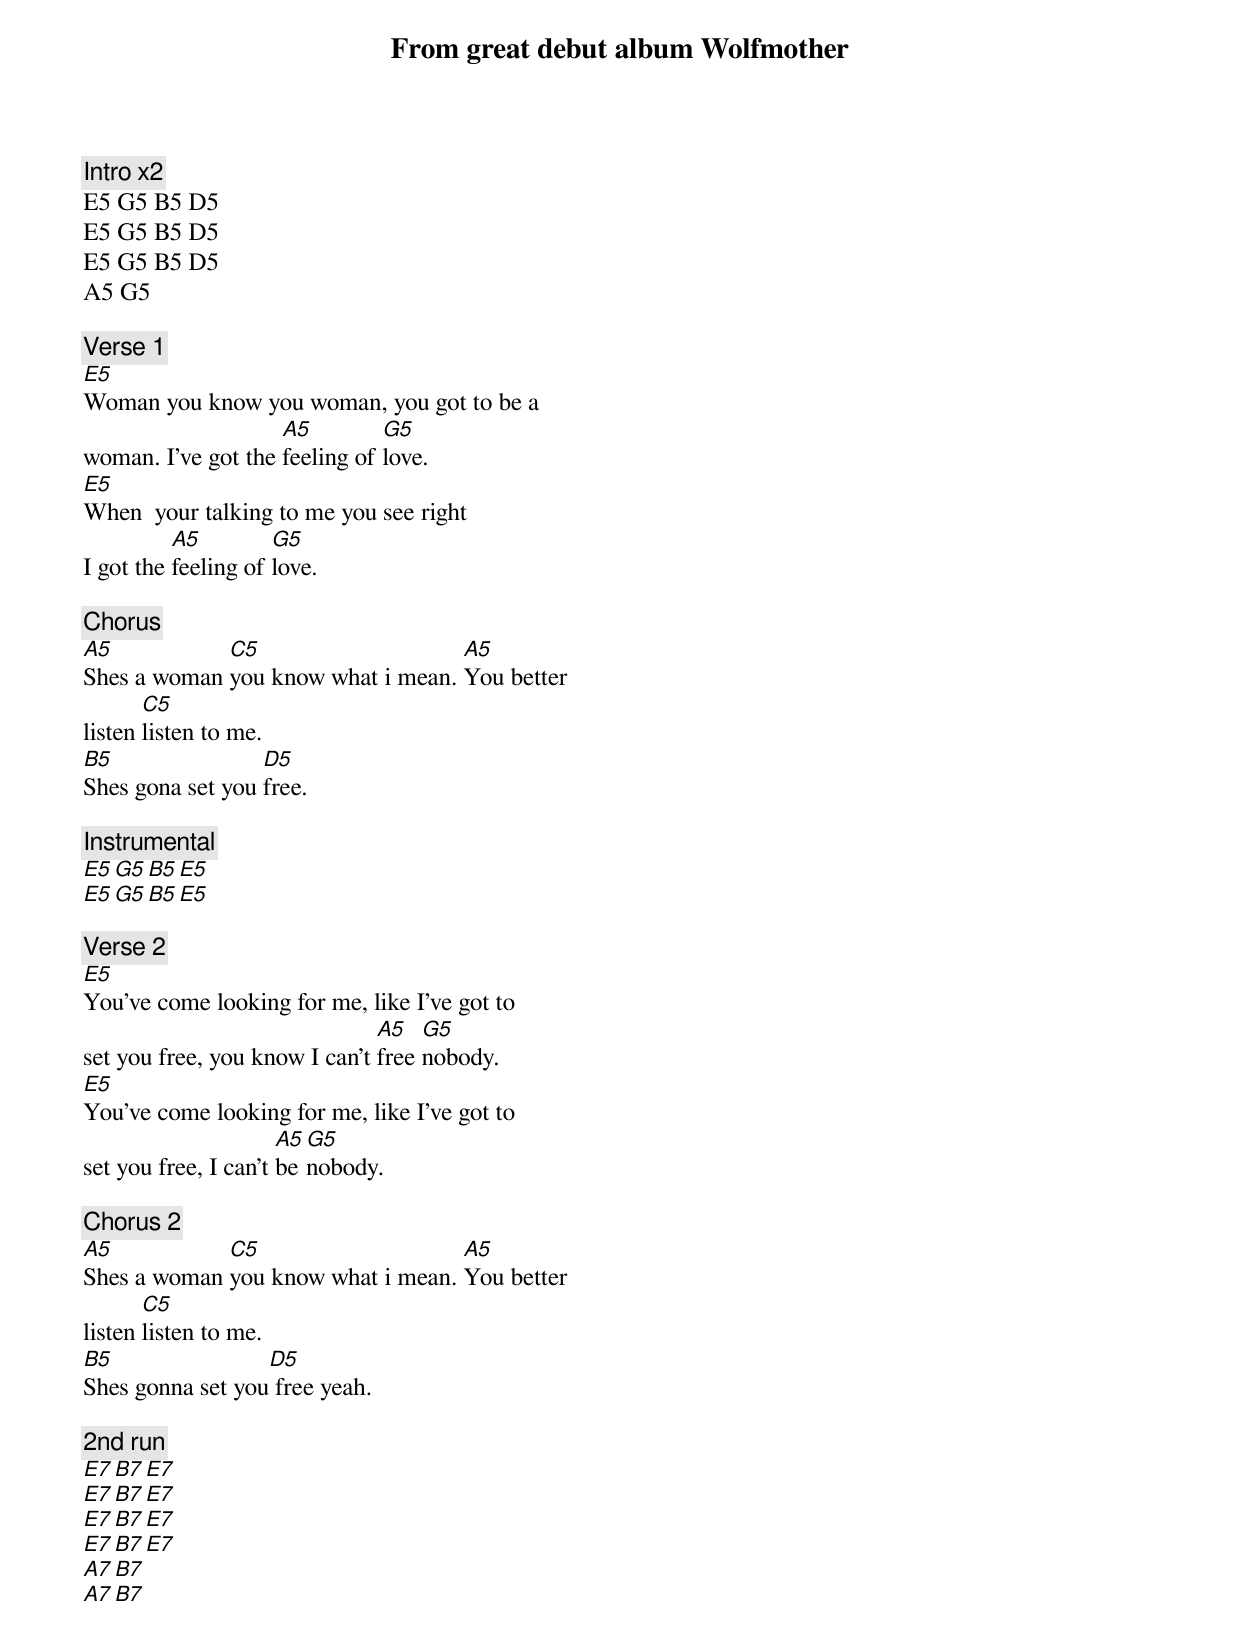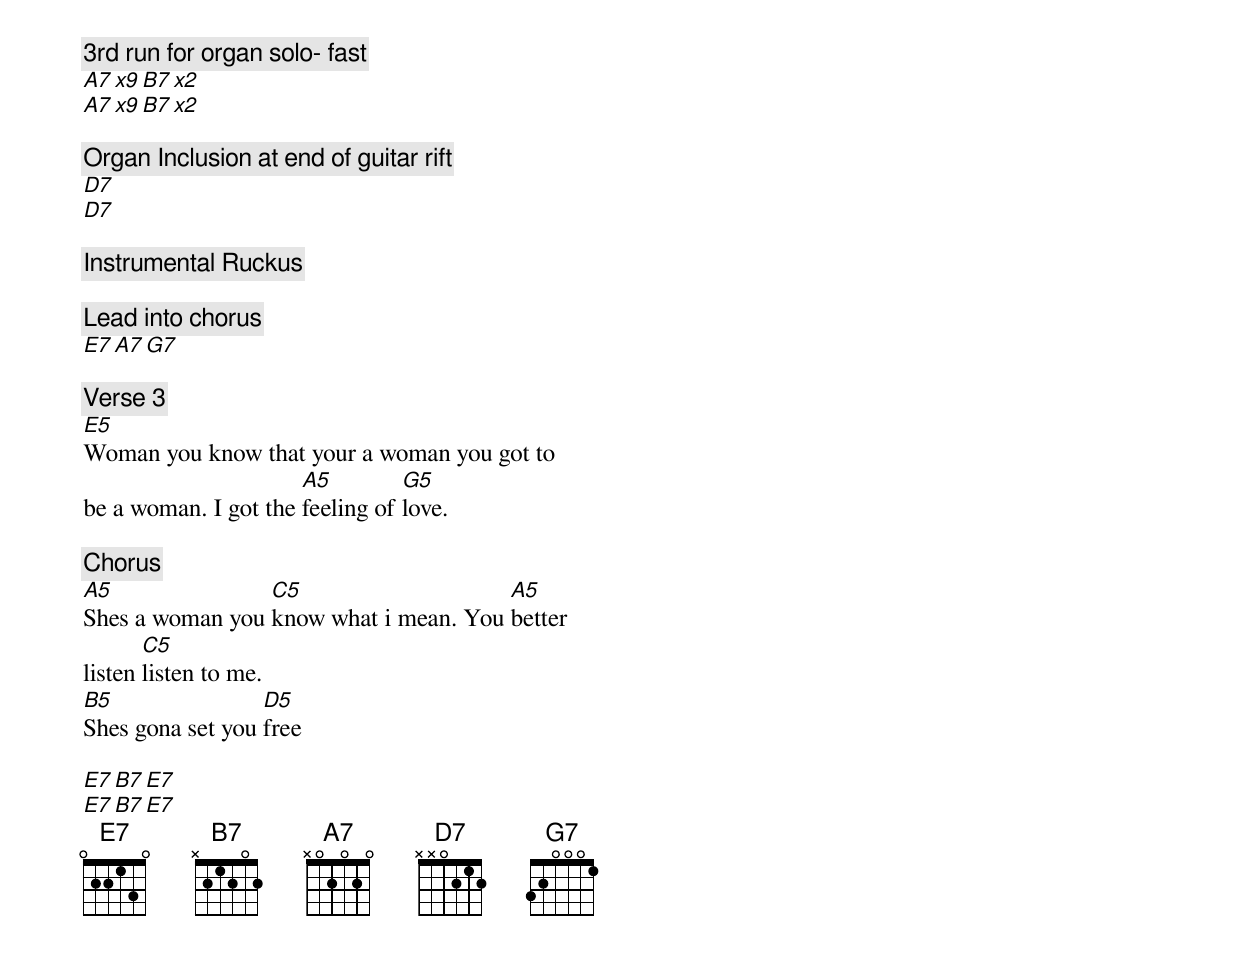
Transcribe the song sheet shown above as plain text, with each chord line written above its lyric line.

From great debut album Wolfmother

[Intro] x2
E5 G5 B5 D5
E5 G5 B5 D5
E5 G5 B5 D5
A5 G5

[Verse 1]
E5
Woman you know you woman, you got to be a
                    A5         G5
woman. I’ve got the feeling of love.
E5
When  your talking to me you see right
          A5         G5
I got the feeling of love.

[Chorus]
A5           C5                    A5
Shes a woman you know what i mean. You better
       C5
listen listen to me.
B5                D5
Shes gona set you free.

[Instrumental]
E5 G5 B5 E5
E5 G5 B5 E5

[Verse 2]
E5
You've come looking for me, like I've got to
                               A5   G5
set you free, you know I can't free nobody.
E5
You've come looking for me, like I've got to
                      A5 G5
set you free, I can't be nobody.

[Chorus 2]
A5           C5                    A5
Shes a woman you know what i mean. You better
       C5
listen listen to me.
B5                D5
Shes gonna set you free yeah.

[2nd run]
E7 B7 E7
E7 B7 E7
E7 B7 E7
E7 B7 E7
A7 B7
A7 B7

[3rd run for organ solo- fast]
A7 x9 B7 x2
A7 x9 B7 x2

[Organ Inclusion at end of guitar rift]
D7
D7

[Instrumental Ruckus]

[Lead into chorus]
E7 A7 G7

[Verse 3]
E5
Woman you know that your a woman you got to
                      A5         G5
be a woman. I got the feeling of love.

[Chorus]
A5               C5                    A5
Shes a woman you know what i mean. You better
       C5
listen listen to me.
B5                D5
Shes gona set you free

E7 B7 E7
E7 B7 E7
